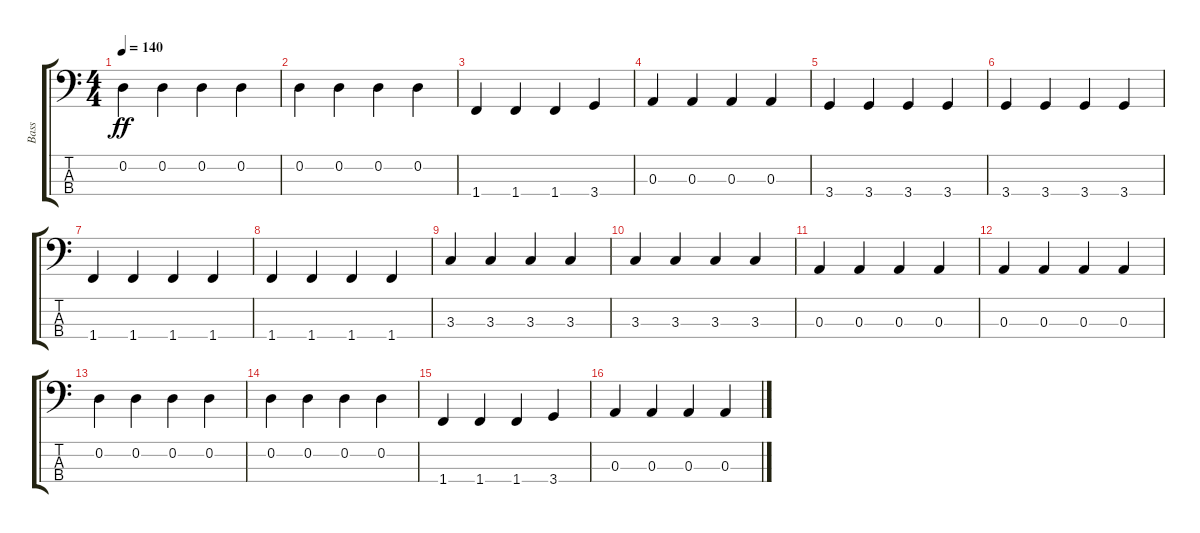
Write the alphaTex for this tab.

\track ("Bass" "Bass") {instrument electricbassfinger}
\staff {score tabs}
\tuning (G2 D2 A1 E1) {hide}
\ts (4 4)
\tempo 140
\clef f4
\ks c
0.2.4{dy ff} 0.2.4 0.2.4 0.2.4 |
0.2.4 0.2.4 0.2.4 0.2.4 |
1.4.4 1.4.4 1.4.4 3.4.4 |
0.3.4 0.3.4 0.3.4 0.3.4 |
3.4.4 3.4.4 3.4.4 3.4.4 |
3.4.4 3.4.4 3.4.4 3.4.4 |
1.4.4 1.4.4 1.4.4 1.4.4 |
1.4.4 1.4.4 1.4.4 1.4.4 |
3.3.4 3.3.4 3.3.4 3.3.4 |
3.3.4 3.3.4 3.3.4 3.3.4 |
0.3.4 0.3.4 0.3.4 0.3.4 |
0.3.4 0.3.4 0.3.4 0.3.4 |
0.2.4 0.2.4 0.2.4 0.2.4 |
0.2.4 0.2.4 0.2.4 0.2.4 |
1.4.4 1.4.4 1.4.4 3.4.4 |
0.3.4 0.3.4 0.3.4 0.3.4
